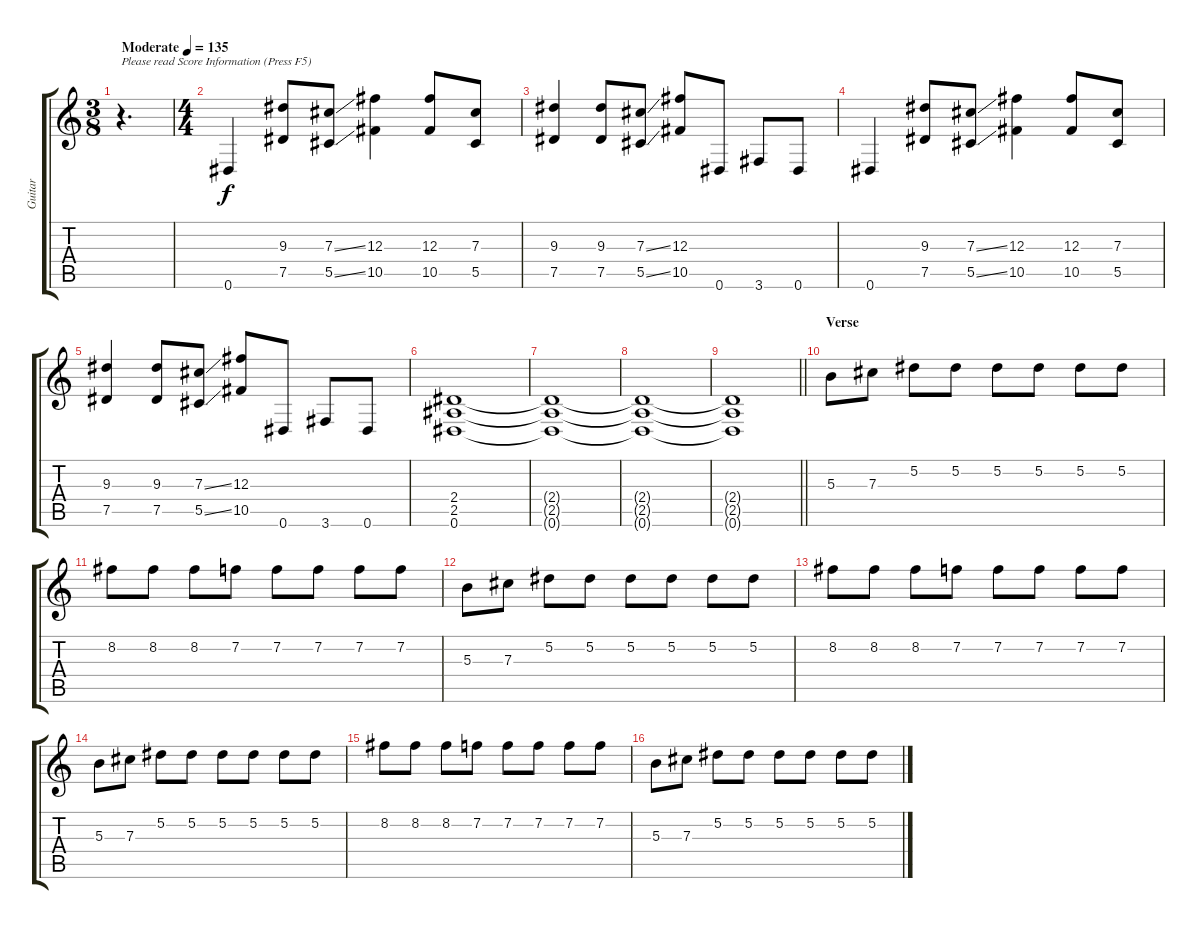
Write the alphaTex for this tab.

\track ("Guitar" "Guitar") {instrument distortionguitar}
\staff {score tabs}
\tuning (Eb4 Bb3 Gb3 Db3 Ab2 Eb2) {hide}
\ts (3 8)
\tempo (135 "Moderate")
\clef g2
\ks c
r.4{d txt "Please read Score Information (Press F5)" dy f instrument distortionguitar} |
\ts (4 4)
0.6.4 (9.3 7.5).8 (7.3{ss} 5.5{ss}).8 (12.3 10.5).4 (12.3 10.5).8 (7.3 5.5).8 |
(9.3 7.5).4 (9.3 7.5).8 (7.3{ss} 5.5{ss}).8 (12.3 10.5).8 0.6.8 3.6.8 0.6.8 |
0.6.4 (9.3 7.5).8 (7.3{ss} 5.5{ss}).8 (12.3 10.5).4 (12.3 10.5).8 (7.3 5.5).8 |
(9.3 7.5).4 (9.3 7.5).8 (7.3{ss} 5.5{ss}).8 (12.3 10.5).8 0.6.8 3.6.8 0.6.8 |
(2.4 2.5 0.6).1{volume 8} |
(2.4{t} 2.5{t} 0.6{t}).1 |
(2.4{t} 2.5{t} 0.6{t}).1{volume 4} |
\barLineRight lightlight
(2.4{t} 2.5{t} 0.6{t}).1 |
\section ("" "Verse")
5.3.8{volume 14} 7.3.8 5.2.8 5.2.8 5.2.8 5.2.8 5.2.8 5.2.8 |
8.2.8 8.2.8 8.2.8 7.2.8 7.2.8 7.2.8 7.2.8 7.2.8 |
5.3.8 7.3.8 5.2.8 5.2.8 5.2.8 5.2.8 5.2.8 5.2.8 |
8.2.8 8.2.8 8.2.8 7.2.8 7.2.8 7.2.8 7.2.8 7.2.8 |
5.3.8 7.3.8 5.2.8 5.2.8 5.2.8 5.2.8 5.2.8 5.2.8 |
8.2.8 8.2.8 8.2.8 7.2.8 7.2.8 7.2.8 7.2.8 7.2.8 |
5.3.8 7.3.8 5.2.8 5.2.8 5.2.8 5.2.8 5.2.8 5.2.8
